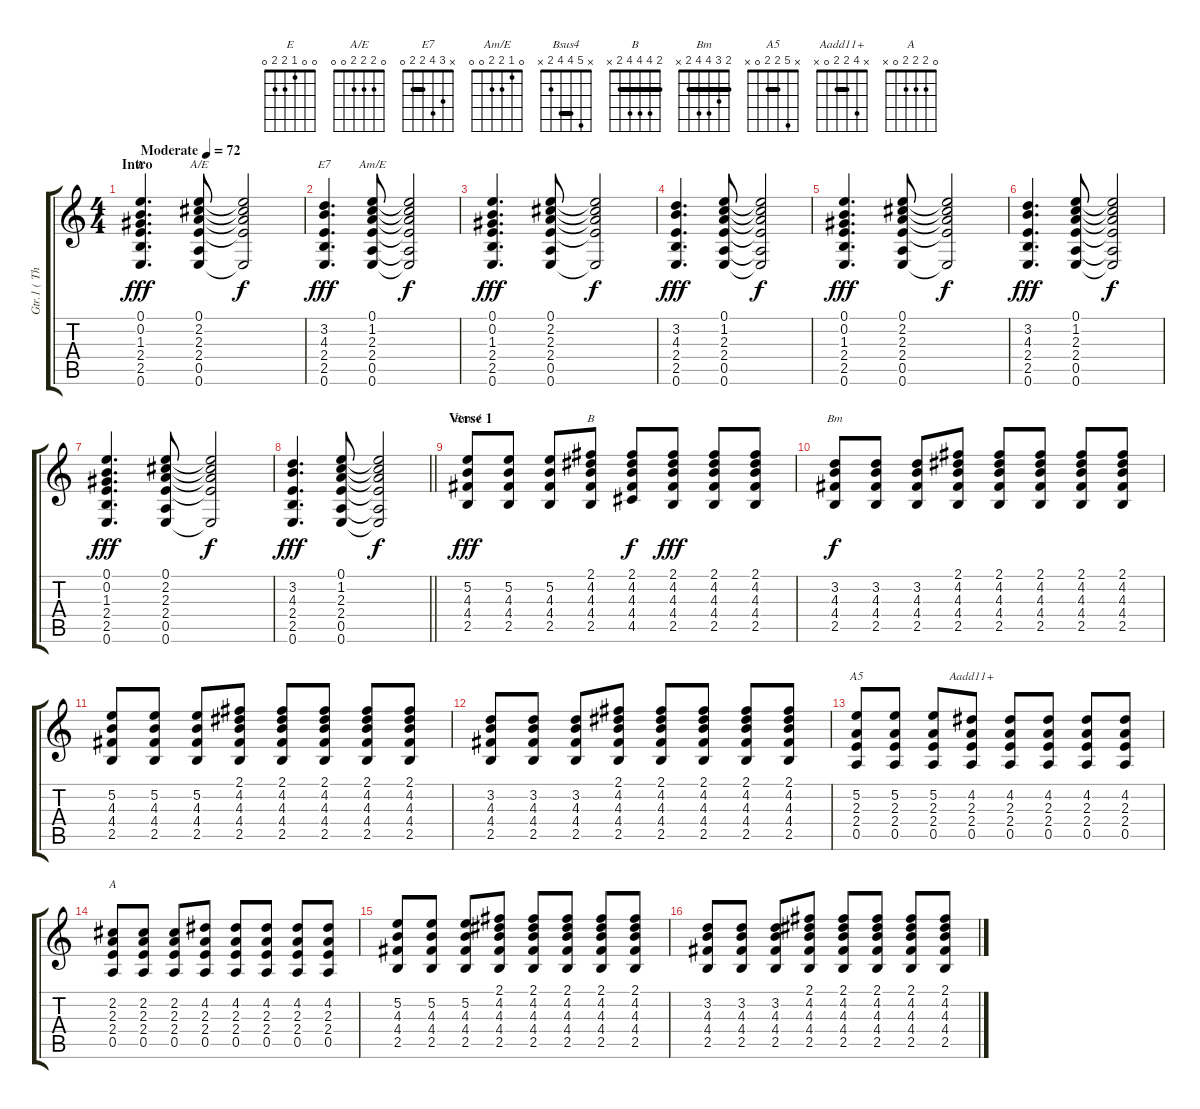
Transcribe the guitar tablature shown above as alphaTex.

\track ("Gtr.1 ( Thom Yorke )" "Gtr.1 ( Th") {instrument electricguitarclean}
\staff {score tabs}
\tuning (E4 B3 G3 D3 A2 E2) {hide}
\chord ("E" 0 0 1 2 2 0)
\chord ("A/E" 0 2 2 2 0 0)
\chord ("E7" x 3 4 2 2 0) {barre 2}
\chord ("Am/E" 0 1 2 2 0 0)
\chord ("Bsus4" x 5 4 4 2 x) {barre 4}
\chord ("B" 2 4 4 4 2 x) {barre 2}
\chord ("Bm" 2 3 4 4 2 x) {barre 2}
\chord ("A5" x 5 2 2 0 x) {barre 2}
\chord ("Aadd11+" x 4 2 2 0 x) {barre 2}
\chord ("A" 0 2 2 2 0 x)
\ts (4 4)
\section ("" "Intro")
\tempo (72 "Moderate")
\clef g2
\ks c
(0.1 0.2 1.3 2.4 2.5 0.6).4{d ch "E" dy fff instrument electricguitarclean} (0.1 2.2 2.3 2.4 0.5 0.6).8{ch "A/E"} (0.1{t} 2.2{t} 2.3{t} 2.4{t} 0.6{t}).2{dy f} |
(3.2 4.3 2.4 2.5 0.6).4{d ch "E7" dy fff} (0.1 1.2 2.3 2.4 0.5 0.6).8{ch "Am/E"} (0.1{t} 1.2{t} 2.3{t} 2.4{t} 0.5{t} 0.6{t}).2{dy f} |
(0.1 0.2 1.3 2.4 2.5 0.6).4{d dy fff} (0.1 2.2 2.3 2.4 0.5 0.6).8 (0.1{t} 2.2{t} 2.3{t} 2.4{t} 0.6{t}).2{dy f} |
(3.2 4.3 2.4 2.5 0.6).4{d dy fff} (0.1 1.2 2.3 2.4 0.5 0.6).8 (0.1{t} 1.2{t} 2.3{t} 2.4{t} 0.5{t} 0.6{t}).2{dy f} |
(0.1 0.2 1.3 2.4 2.5 0.6).4{d dy fff} (0.1 2.2 2.3 2.4 0.5 0.6).8 (0.1{t} 2.2{t} 2.3{t} 2.4{t} 0.6{t}).2{dy f} |
(3.2 4.3 2.4 2.5 0.6).4{d dy fff} (0.1 1.2 2.3 2.4 0.5 0.6).8 (0.1{t} 1.2{t} 2.3{t} 2.4{t} 0.5{t} 0.6{t}).2{dy f} |
(0.1 0.2 1.3 2.4 2.5 0.6).4{d dy fff} (0.1 2.2 2.3 2.4 0.5 0.6).8 (0.1{t} 2.2{t} 2.3{t} 2.4{t} 0.6{t}).2{dy f} |
\barLineRight lightlight
(3.2 4.3 2.4 2.5 0.6).4{d dy fff} (0.1 1.2 2.3 2.4 0.5 0.6).8 (0.1{t} 1.2{t} 2.3{t} 2.4{t} 0.5{t} 0.6{t}).2{dy f} |
\section ("" "Verse 1")
(5.2 4.3 4.4 2.5).8{ch "Bsus4" dy fff volume 8 instrument distortionguitar} (5.2 4.3 4.4 2.5).8 (5.2 4.3 4.4 2.5).8 (2.1 4.2 4.3 4.4 2.5).8{ch "B"} (2.1 4.2 4.3 4.4 4.5).8{dy f} (2.1 4.2 4.3 4.4 2.5).8{dy fff} (2.1 4.2 4.3 4.4 2.5).8 (2.1 4.2 4.3 4.4 2.5).8 |
(3.2 4.3 4.4 2.5).8{ch "Bm" dy f} (3.2 4.3 4.4 2.5).8 (3.2 4.3 4.4 2.5).8 (2.1 4.2 4.3 4.4 2.5).8 (2.1 4.2 4.3 4.4 2.5).8 (2.1 4.2 4.3 4.4 2.5).8 (2.1 4.2 4.3 4.4 2.5).8 (2.1 4.2 4.3 4.4 2.5).8 |
(5.2 4.3 4.4 2.5).8 (5.2 4.3 4.4 2.5).8 (5.2 4.3 4.4 2.5).8 (2.1 4.2 4.3 4.4 2.5).8 (2.1 4.2 4.3 4.4 2.5).8 (2.1 4.2 4.3 4.4 2.5).8 (2.1 4.2 4.3 4.4 2.5).8 (2.1 4.2 4.3 4.4 2.5).8 |
(3.2 4.3 4.4 2.5).8 (3.2 4.3 4.4 2.5).8 (3.2 4.3 4.4 2.5).8 (2.1 4.2 4.3 4.4 2.5).8 (2.1 4.2 4.3 4.4 2.5).8 (2.1 4.2 4.3 4.4 2.5).8 (2.1 4.2 4.3 4.4 2.5).8 (2.1 4.2 4.3 4.4 2.5).8 |
(5.2 2.3 2.4 0.5).8{ch "A5"} (5.2 2.3 2.4 0.5).8 (5.2 2.3 2.4 0.5).8 (4.2 2.3 2.4 0.5).8{ch "Aadd11+"} (4.2 2.3 2.4 0.5).8 (4.2 2.3 2.4 0.5).8 (4.2 2.3 2.4 0.5).8 (4.2 2.3 2.4 0.5).8 |
(2.2 2.3 2.4 0.5).8{ch "A"} (2.2 2.3 2.4 0.5).8 (2.2 2.3 2.4 0.5).8 (4.2 2.3 2.4 0.5).8 (4.2 2.3 2.4 0.5).8 (4.2 2.3 2.4 0.5).8 (4.2 2.3 2.4 0.5).8 (4.2 2.3 2.4 0.5).8 |
(5.2 4.3 4.4 2.5).8 (5.2 4.3 4.4 2.5).8 (5.2 4.3 4.4 2.5).8 (2.1 4.2 4.3 4.4 2.5).8 (2.1 4.2 4.3 4.4 2.5).8 (2.1 4.2 4.3 4.4 2.5).8 (2.1 4.2 4.3 4.4 2.5).8 (2.1 4.2 4.3 4.4 2.5).8 |
(3.2 4.3 4.4 2.5).8 (3.2 4.3 4.4 2.5).8 (3.2 4.3 4.4 2.5).8 (2.1 4.2 4.3 4.4 2.5).8 (2.1 4.2 4.3 4.4 2.5).8 (2.1 4.2 4.3 4.4 2.5).8 (2.1 4.2 4.3 4.4 2.5).8 (2.1 4.2 4.3 4.4 2.5).8
